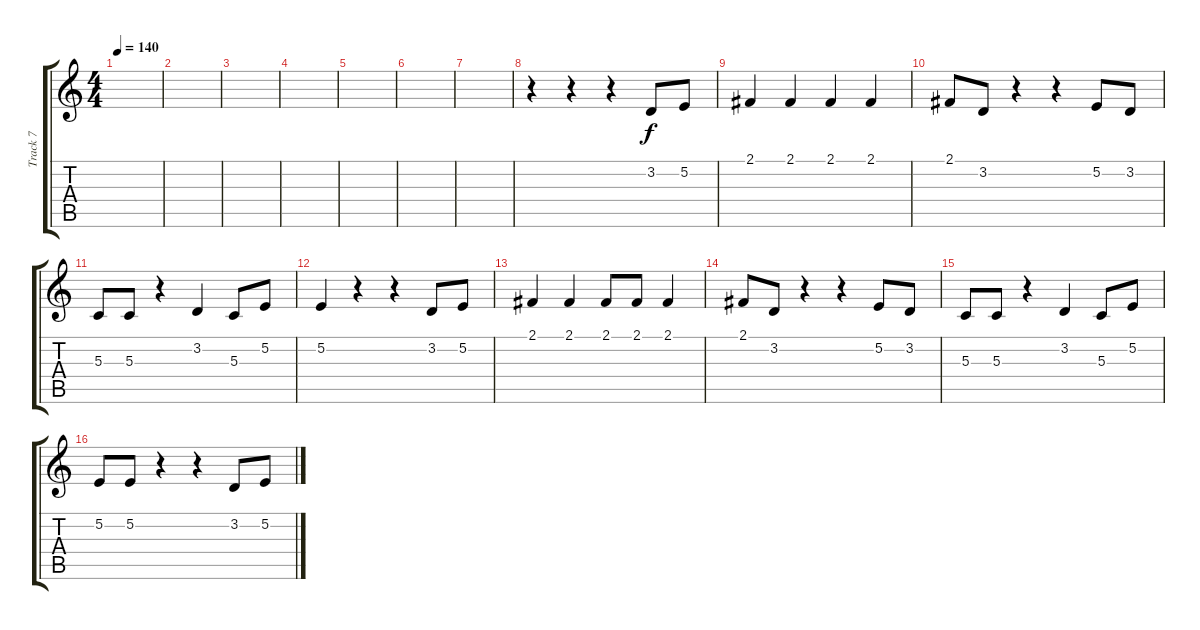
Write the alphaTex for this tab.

\track ("Track 7" "Track 7") {instrument flute}
\staff {score tabs}
\tuning (E4 B3 G3 D3 A2 E2) {hide}
\ts (4 4)
\tempo 140
\clef g2
\ks c
|
|
|
|
|
|
|
r.4 r.4 r.4 3.2.8 5.2.8 |
2.1.4 2.1.4 2.1.4 2.1.4 |
2.1.8 3.2.8 r.4 r.4 5.2.8 3.2.8 |
5.3.8 5.3.8 r.4 3.2.4 5.3.8 5.2.8 |
5.2.4 r.4 r.4 3.2.8 5.2.8 |
2.1.4 2.1.4 2.1.8 2.1.8 2.1.4 |
2.1.8 3.2.8 r.4 r.4 5.2.8 3.2.8 |
5.3.8 5.3.8 r.4 3.2.4 5.3.8 5.2.8 |
5.2.8 5.2.8 r.4 r.4 3.2.8 5.2.8
